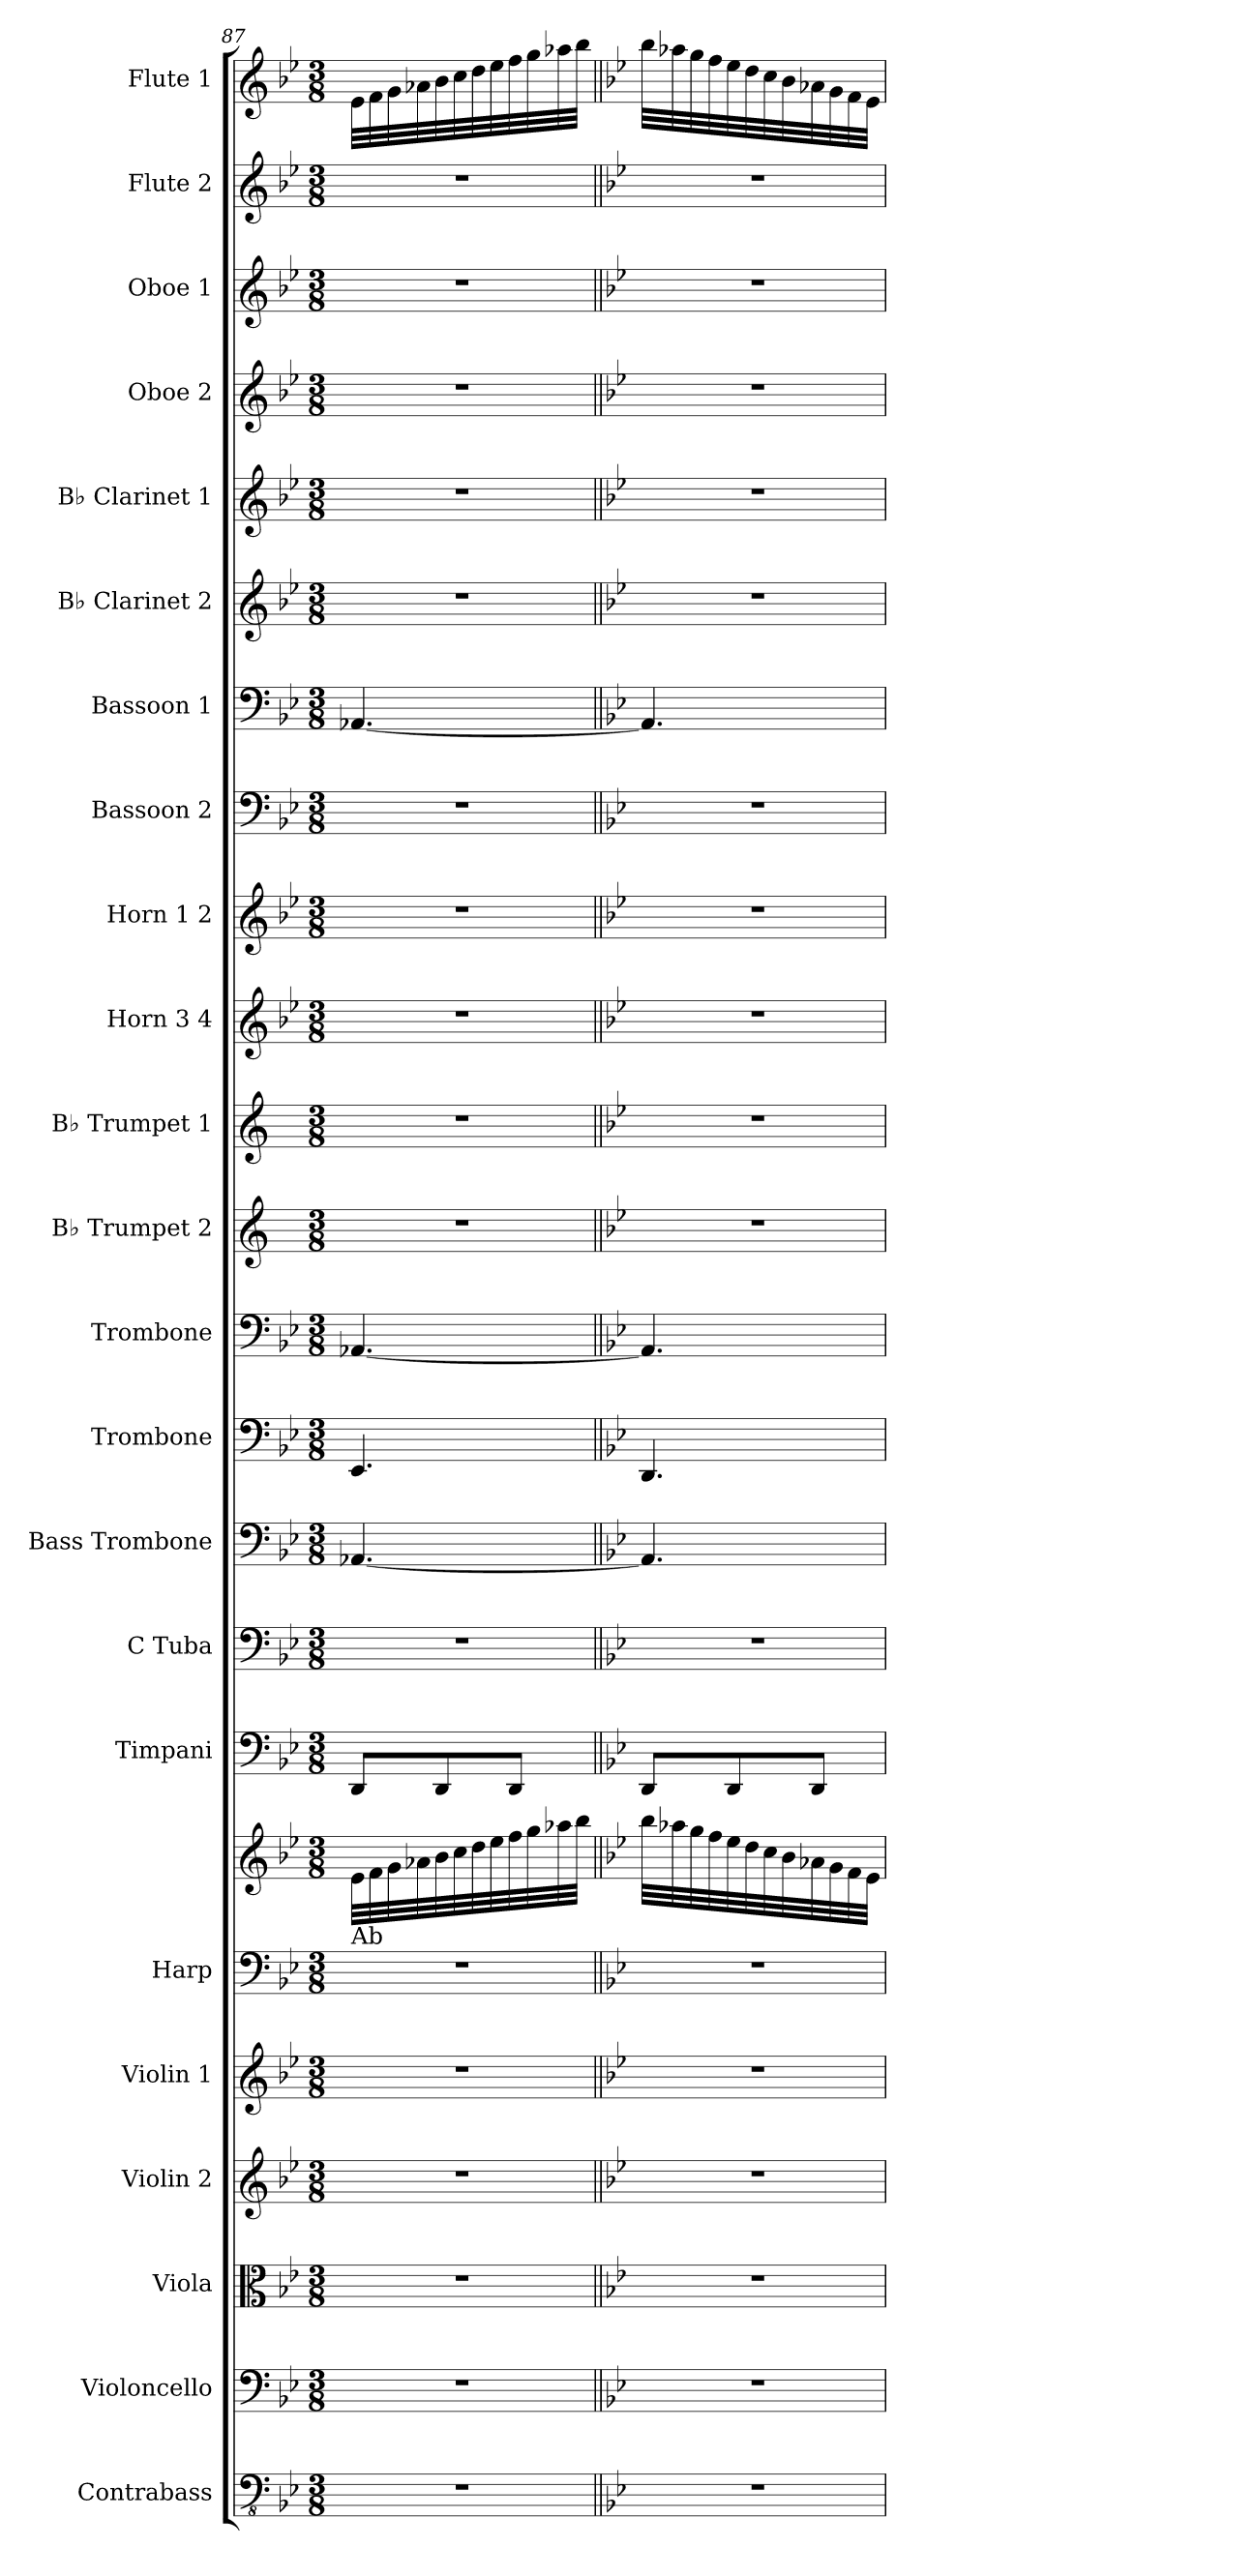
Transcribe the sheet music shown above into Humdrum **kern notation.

**kern	**kern	**kern	**kern	**kern	**kern	**kern	**kern	**kern	**kern	**kern	**kern	**kern	**kern	**kern	**kern	**kern	**kern	**kern	**kern	**kern	**kern	**kern	**kern
*part23	*part22	*part21	*part20	*part19	*part18	*part18	*part17	*part16	*part15	*part14	*part13	*part12	*part11	*part10	*part9	*part8	*part7	*part6	*part5	*part4	*part3	*part2	*part1
*staff24	*staff23	*staff22	*staff21	*staff20	*staff19	*staff18	*staff17	*staff16	*staff15	*staff14	*staff13	*staff12	*staff11	*staff10	*staff9	*staff8	*staff7	*staff6	*staff5	*staff4	*staff3	*staff2	*staff1
*I"Contrabass	*I"Violoncello	*I"Viola	*I"Violin 2	*I"Violin 1	*I"Harp	*	*I"Timpani	*I"C Tuba	*I"Bass Trombone	*I"Trombone	*I"Trombone	*I"B♭ Trumpet 2	*I"B♭ Trumpet 1	*I"Horn 3 4	*I"Horn 1 2	*I"Bassoon 2	*I"Bassoon 1	*I"B♭ Clarinet 2	*I"B♭ Clarinet 1	*I"Oboe 2	*I"Oboe 1	*I"Flute 2	*I"Flute 1
*I'Cbs.	*I'Vlc.	*I'Vla.	*I'Vln. 2	*I'Vln. 1	*I'Hrp.	*	*I'Timp.	*I'C Tu.	*I'B. Trb.	*I'Trb.	*I'Trb.	*I'B♭ Tpt. 2	*I'B♭ Tpt. 1	*I'Hn. 3 4	*I'Hn. 1 2	*I'Bsn. 2	*I'Bsn. 1	*I'B♭ Cl. 2	*I'B♭ Cl. 1	*I'Ob. 2	*I'Ob. 1	*I'Fl. 2	*I'Fl. 1
*clefFv4	*clefF4	*clefC3	*clefG2	*clefG2	*clefF4	*clefG2	*clefF4	*clefF4	*clefF4	*clefF4	*clefF4	*clefG2	*clefG2	*clefG2	*clefG2	*clefF4	*clefF4	*clefG2	*clefG2	*clefG2	*clefG2	*clefG2	*clefG2
*	*	*	*	*	*	*	*	*	*	*	*	*ITrd1c2	*ITrd1c2	*ITrd4c7	*ITrd4c7	*	*	*ITrd1c2	*ITrd1c2	*	*	*	*
*k[b-e-]	*k[b-e-]	*k[b-e-]	*k[b-e-]	*k[b-e-]	*k[b-e-]	*k[b-e-]	*k[b-e-]	*k[b-e-]	*k[b-e-]	*k[b-e-]	*k[b-e-]	*k[b-e-]	*k[b-e-]	*k[b-e-a-]	*k[b-e-a-]	*k[b-e-]	*k[b-e-]	*k[b-e-a-d-]	*k[b-e-a-d-]	*k[b-e-]	*k[b-e-]	*k[b-e-]	*k[b-e-]
*B-:	*B-:	*B-:	*B-:	*B-:	*B-:	*B-:	*B-:	*B-:	*B-:	*B-:	*B-:	*B-:	*B-:	*E-:	*E-:	*B-:	*B-:	*A-:	*A-:	*B-:	*B-:	*B-:	*B-:
*M3/8	*M3/8	*M3/8	*M3/8	*M3/8	*M3/8	*M3/8	*M3/8	*M3/8	*M3/8	*M3/8	*M3/8	*M3/8	*M3/8	*M3/8	*M3/8	*M3/8	*M3/8	*M3/8	*M3/8	*M3/8	*M3/8	*M3/8	*M3/8
=87	=87	=87	=87	=87	=87	=87	=87	=87	=87	=87	=87	=87	=87	=87	=87	=87	=87	=87	=87	=87	=87	=87	=87
!	!	!	!	!	!	!LO:TX:b:t=Ab	!	!	!	!	!	!	!	!	!	!	!	!	!	!	!	!	!
4.r	4.r	4.r	4.r	4.r	4.r	32e-\LLL	8DD/L	4.r	[4.AA-X/	4.EE-/	[4.AA-X/	4.r	4.r	4.r	4.r	4.r	[4.AA-X/	4.r	4.r	4.r	4.r	4.r	32e-\LLL
.	.	.	.	.	.	32f\	.	.	.	.	.	.	.	.	.	.	.	.	.	.	.	.	32f\
.	.	.	.	.	.	32g\	.	.	.	.	.	.	.	.	.	.	.	.	.	.	.	.	32g\
.	.	.	.	.	.	32a-X\	.	.	.	.	.	.	.	.	.	.	.	.	.	.	.	.	32a-X\
.	.	.	.	.	.	32b-\	8DD/	.	.	.	.	.	.	.	.	.	.	.	.	.	.	.	32b-\
.	.	.	.	.	.	32cc\	.	.	.	.	.	.	.	.	.	.	.	.	.	.	.	.	32cc\
.	.	.	.	.	.	32dd\	.	.	.	.	.	.	.	.	.	.	.	.	.	.	.	.	32dd\
.	.	.	.	.	.	32ee-\	.	.	.	.	.	.	.	.	.	.	.	.	.	.	.	.	32ee-\
.	.	.	.	.	.	32ff\	8DD/J	.	.	.	.	.	.	.	.	.	.	.	.	.	.	.	32ff\
.	.	.	.	.	.	32gg\	.	.	.	.	.	.	.	.	.	.	.	.	.	.	.	.	32gg\
.	.	.	.	.	.	32aa-X\	.	.	.	.	.	.	.	.	.	.	.	.	.	.	.	.	32aa-X\
.	.	.	.	.	.	32bb-\JJJ	.	.	.	.	.	.	.	.	.	.	.	.	.	.	.	.	32bb-\JJJ
!!LO:PB:g=z
=88||	=88||	=88||	=88||	=88||	=88||	=88||	=88||	=88||	=88||	=88||	=88||	=88||	=88||	=88||	=88||	=88||	=88||	=88||	=88||	=88||	=88||	=88||	=88||
*	*	*	*	*	*	*	*	*	*	*	*	*k[b-e-a-d-]	*k[b-e-a-d-]	*	*	*	*	*	*	*	*	*	*
*	*	*	*	*	*	*	*	*	*	*	*	*A-:	*A-:	*	*	*	*	*	*	*	*	*	*
4.r	4.r	4.r	4.r	4.r	4.r	32bb-\LLL	8DD/L	4.r	4.AA-/]	4.DD/	4.AA-/]	4.r	4.r	4.r	4.r	4.r	4.AA-/]	4.r	4.r	4.r	4.r	4.r	32bb-\LLL
.	.	.	.	.	.	32aa-X\	.	.	.	.	.	.	.	.	.	.	.	.	.	.	.	.	32aa-X\
.	.	.	.	.	.	32gg\	.	.	.	.	.	.	.	.	.	.	.	.	.	.	.	.	32gg\
.	.	.	.	.	.	32ff\	.	.	.	.	.	.	.	.	.	.	.	.	.	.	.	.	32ff\
.	.	.	.	.	.	32ee-\	8DD/	.	.	.	.	.	.	.	.	.	.	.	.	.	.	.	32ee-\
.	.	.	.	.	.	32dd\	.	.	.	.	.	.	.	.	.	.	.	.	.	.	.	.	32dd\
.	.	.	.	.	.	32cc\	.	.	.	.	.	.	.	.	.	.	.	.	.	.	.	.	32cc\
.	.	.	.	.	.	32b-\	.	.	.	.	.	.	.	.	.	.	.	.	.	.	.	.	32b-\
.	.	.	.	.	.	32a-X\	8DD/J	.	.	.	.	.	.	.	.	.	.	.	.	.	.	.	32a-X\
.	.	.	.	.	.	32g\	.	.	.	.	.	.	.	.	.	.	.	.	.	.	.	.	32g\
.	.	.	.	.	.	32f\	.	.	.	.	.	.	.	.	.	.	.	.	.	.	.	.	32f\
.	.	.	.	.	.	32e-\JJJ	.	.	.	.	.	.	.	.	.	.	.	.	.	.	.	.	32e-\JJJ
=	=	=	=	=	=	=	=	=	=	=	=	=	=	=	=	=	=	=	=	=	=	=	=
*-	*-	*-	*-	*-	*-	*-	*-	*-	*-	*-	*-	*-	*-	*-	*-	*-	*-	*-	*-	*-	*-	*-	*-
